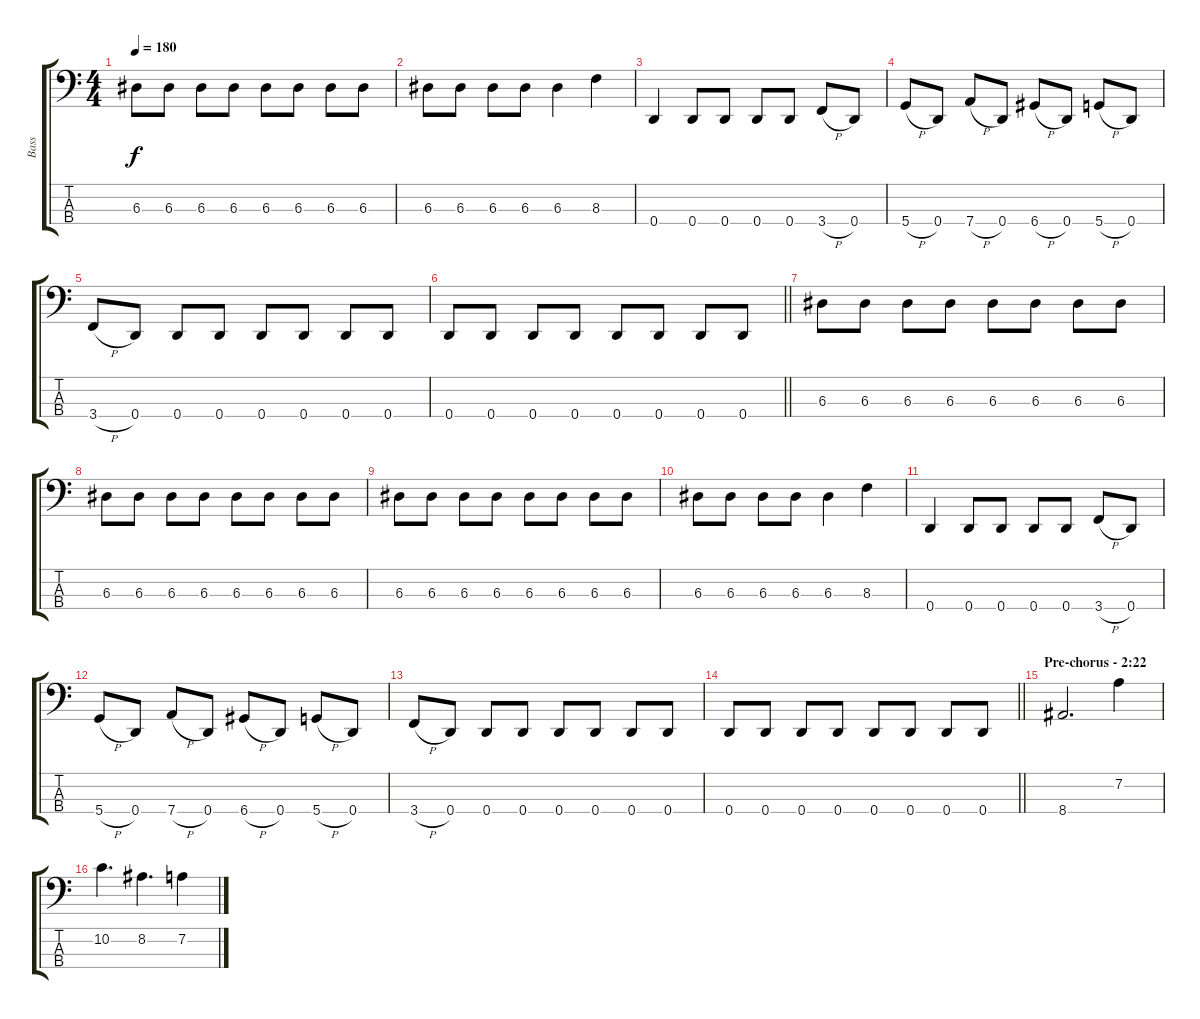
\track ("Bass" "Bass") {instrument electricbasspick}
\staff {score tabs}
\tuning (G2 D2 A1 D1) {hide}
\ts (4 4)
\tempo 180
\clef f4
\ks c
6.3.8{dy f} 6.3.8 6.3.8 6.3.8 6.3.8 6.3.8 6.3.8 6.3.8 |
6.3.8 6.3.8 6.3.8 6.3.8 6.3.4 8.3.4 |
0.4.4 0.4.8 0.4.8 0.4.8 0.4.8 3.4{h}.8 0.4.8 |
5.4{h}.8 0.4.8 7.4{h}.8 0.4.8 6.4{h}.8 0.4.8 5.4{h}.8 0.4.8 |
3.4{h}.8 0.4.8 0.4.8 0.4.8 0.4.8 0.4.8 0.4.8 0.4.8 |
\barLineRight lightlight
0.4.8 0.4.8 0.4.8 0.4.8 0.4.8 0.4.8 0.4.8 0.4.8 |
6.3.8 6.3.8 6.3.8 6.3.8 6.3.8 6.3.8 6.3.8 6.3.8 |
6.3.8 6.3.8 6.3.8 6.3.8 6.3.8 6.3.8 6.3.8 6.3.8 |
6.3.8 6.3.8 6.3.8 6.3.8 6.3.8 6.3.8 6.3.8 6.3.8 |
6.3.8 6.3.8 6.3.8 6.3.8 6.3.4 8.3.4 |
0.4.4 0.4.8 0.4.8 0.4.8 0.4.8 3.4{h}.8 0.4.8 |
5.4{h}.8 0.4.8 7.4{h}.8 0.4.8 6.4{h}.8 0.4.8 5.4{h}.8 0.4.8 |
3.4{h}.8 0.4.8 0.4.8 0.4.8 0.4.8 0.4.8 0.4.8 0.4.8 |
\barLineRight lightlight
0.4.8 0.4.8 0.4.8 0.4.8 0.4.8 0.4.8 0.4.8 0.4.8 |
\section ("" "Pre-chorus - 2:22")
8.4.2{d} 7.2.4 |
10.2.4{d} 8.2.4{d} 7.2.4
